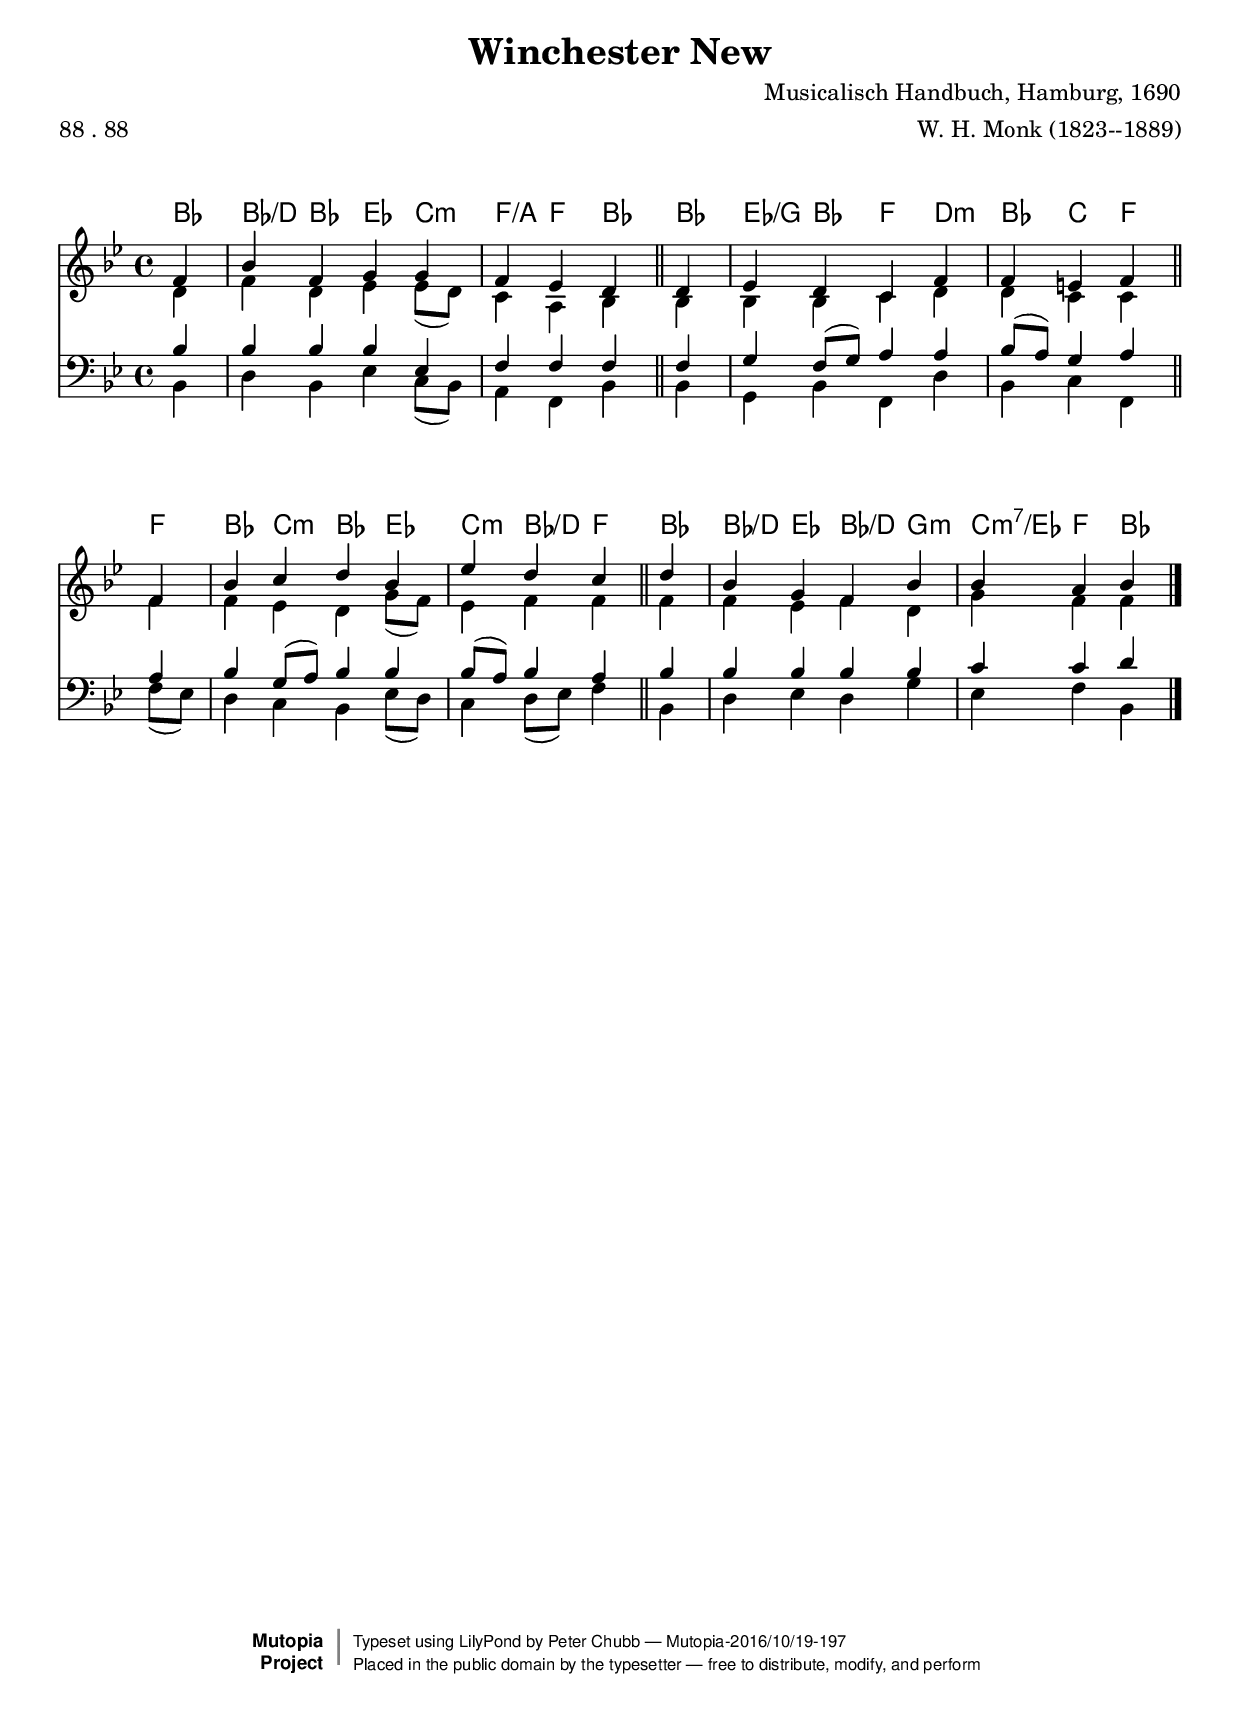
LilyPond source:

\header{
	composer = "Musicalisch Handbuch, Hamburg, 1690"
	date = "1690"
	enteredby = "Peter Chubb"
	metre = "88 . 88"
	meter = \metre
	title = "Winchester New"

	arranger = "W. H. Monk (1823--1889)"
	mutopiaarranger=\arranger
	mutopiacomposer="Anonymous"
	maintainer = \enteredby
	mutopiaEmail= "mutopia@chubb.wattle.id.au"
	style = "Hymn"
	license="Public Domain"
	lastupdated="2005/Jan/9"

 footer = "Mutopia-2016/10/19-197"
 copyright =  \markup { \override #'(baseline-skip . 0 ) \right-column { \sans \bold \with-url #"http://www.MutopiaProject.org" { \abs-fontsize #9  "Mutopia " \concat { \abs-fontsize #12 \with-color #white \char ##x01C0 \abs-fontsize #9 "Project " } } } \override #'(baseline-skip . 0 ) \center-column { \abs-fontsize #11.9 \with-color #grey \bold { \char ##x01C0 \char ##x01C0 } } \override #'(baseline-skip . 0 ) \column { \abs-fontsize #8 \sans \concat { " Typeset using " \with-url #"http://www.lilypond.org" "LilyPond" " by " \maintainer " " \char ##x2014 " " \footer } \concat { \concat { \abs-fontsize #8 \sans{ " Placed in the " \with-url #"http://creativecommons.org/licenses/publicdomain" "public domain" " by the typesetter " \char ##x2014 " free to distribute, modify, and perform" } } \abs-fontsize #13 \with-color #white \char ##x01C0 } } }
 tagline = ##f
}

% $Log: WinchesterNew.ly,v $
%
% Revision 1.5  2016/10/19           Javier Ruiz-Alma
% Updated to LilyPond v2.18.2, adjust spacing
%
% Revision 1.4  2005/01/11 08:33:37  peterc
% Discard obsolete american-style chords.
%
% Revision 1.3  2005/01/09 02:19:54  peterc
% Updated to current Lily
%
% Revision 1.2  2002/02/27 03:11:52  peterc
% Added mutopia headers.
%
\version "2.18.2"

\paper {
    top-margin = 12\mm
    line-width = 19\cm
    indent = 0.0\mm
    system-system-spacing #'padding = #8
    markup-system-spacing #'basic-distance = #22
}

global={
	\key bes \major
	\time 4/4
	\partial 4
	\skip 4
	\skip 4*4
	\skip 4*3
	\bar "||"
	\skip 4
	\skip 4*4
	\skip 4*3
	\bar "||"\break
	\skip 4
	\skip 4*4
	\skip 4*3
	\bar "||"
	\skip 4
	\skip 4*4
	\skip 4*3
	\bar "|."
}

sop=\relative c'{
	\partial 4 f4 |
	bes f g g |
	f es d

	d es d c f |
	f e f

	f |
	bes c d bes |
	es d c

	d |
	bes g f bes |
	bes a bes
}
alt=\relative c' {
	d4 |
	f d es es8( d) |
	c4 a bes 

	bes |
	bes bes c d |
	d c c

	f |
	f es d g8 ( f) |
	es4 f f 
	f |
	f es f d |
	g f f
}

tenor=\relative c' {
	bes4 |
	bes bes bes es, |
	f f f

	f |
	g f8 ( g) a4 a |
	bes8 ( a) g4  a 

	a |
	bes g8( a) bes4 bes |
	bes8( a) bes4 a 
	
	bes|
	bes bes bes bes |
	c c d
}

bass=\relative c {
	bes4 |
	d bes es c8( bes) |
	a4 f bes 

	bes |
	g bes f d' |
	bes c f,

	f'8(  es) |
	d4 c bes es8( d) |
	c4 d8( es) f4 

	bes, |
	d es d g |
	es f bes,
}


upper=\context Staff = "upper" <<
	\global
	\context Voice=sop{\voiceOne\sop}
	\context Voice = "alt" {\voiceTwo\alt}
>>
lower =\context Staff = "lower" <<
      {\clef "bass" \global}
	\context Voice = "tenor" {\voiceOne\tenor}
	\context Voice = "bass" {\voiceTwo\bass}
>>




harm=\chordmode {
	bes4 |
	bes/+d bes  es c:m |
	f/a f bes 

	bes |
	es/+g bes f d:m |
	bes c f

	f |
	bes c:m bes es |
	c:m bes/+d f 

	bes  |
	bes/+d es  bes/+d g:m |
	c:m7/+es f bes
}
music= <<
	\context ChordNames\harm
	\upper
	\lower
>>

\score{
	 \music
	\layout{
		\context {
			\ChordNames
		 \override ChordName.style = #'american
%		 \override ChordName.word-space = #1
		}
	}
	
  \midi {
    \tempo 4 = 100
    }


}

